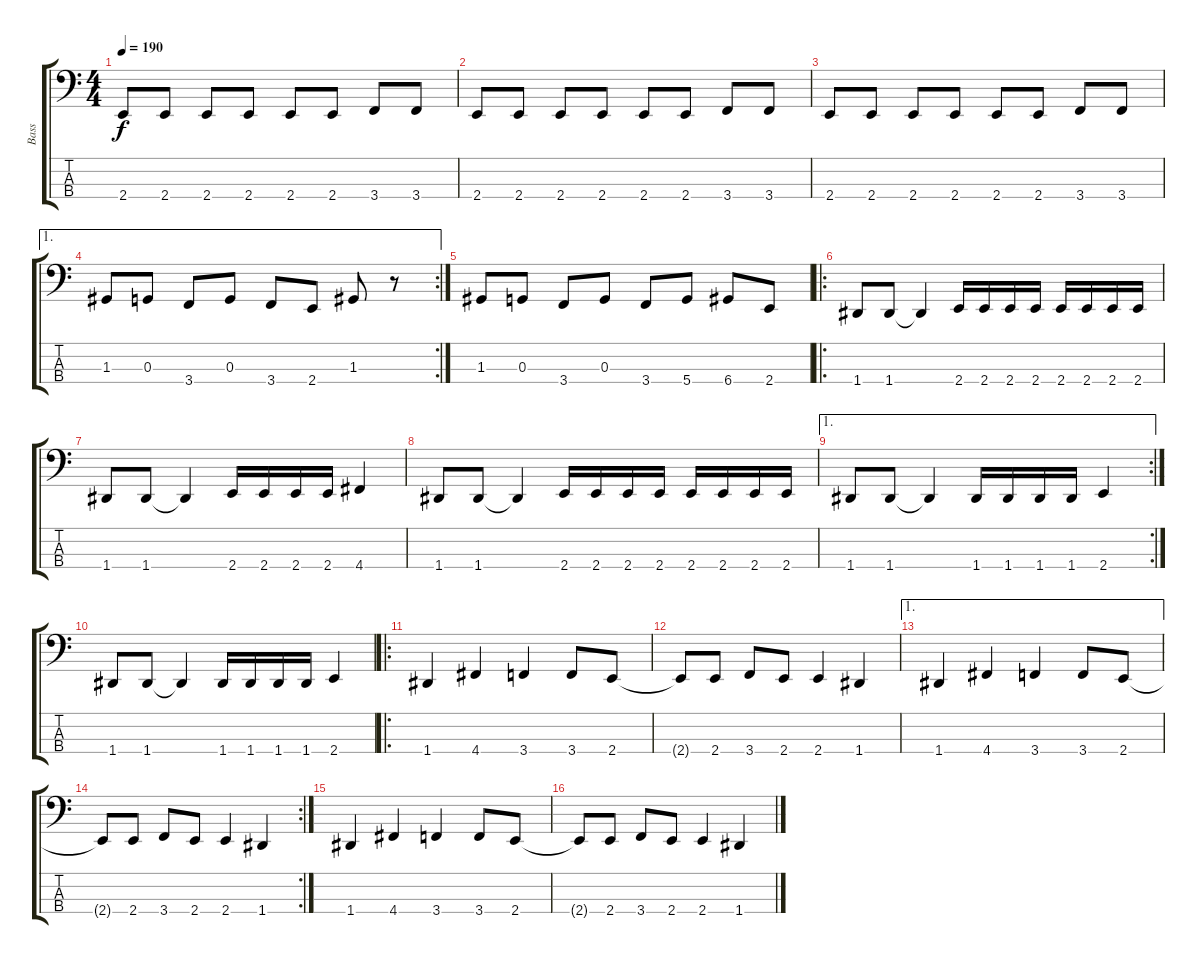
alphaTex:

\track ("Bass" "Bass") {instrument electricbasspick}
\staff {score tabs}
\tuning (F2 C2 G1 D1) {hide}
\ts (4 4)
\tempo 190
\clef f4
\ks c
2.4.8{dy f} 2.4.8 2.4.8 2.4.8 2.4.8 2.4.8 3.4.8 3.4.8 |
2.4.8 2.4.8 2.4.8 2.4.8 2.4.8 2.4.8 3.4.8 3.4.8 |
2.4.8 2.4.8 2.4.8 2.4.8 2.4.8 2.4.8 3.4.8 3.4.8 |
\ae 1
\rc 2
1.3.8 0.3.8 3.4.8 0.3.8 3.4.8 2.4.8 1.3.8 r.8 |
1.3.8 0.3.8 3.4.8 0.3.8 3.4.8 5.4.8 6.4.8 2.4.8 |
\ro
1.4.8 1.4.8 1.4{t}.4 2.4.16 2.4.16 2.4.16 2.4.16 2.4.16 2.4.16 2.4.16 2.4.16 |
1.4.8 1.4.8 1.4{t}.4 2.4.16 2.4.16 2.4.16 2.4.16 4.4.4 |
1.4.8 1.4.8 1.4{t}.4 2.4.16 2.4.16 2.4.16 2.4.16 2.4.16 2.4.16 2.4.16 2.4.16 |
\ae 1
\rc 2
1.4.8 1.4.8 1.4{t}.4 1.4.16 1.4.16 1.4.16 1.4.16 2.4.4 |
1.4.8 1.4.8 1.4{t}.4 1.4.16 1.4.16 1.4.16 1.4.16 2.4.4 |
\ro
1.4.4 4.4.4 3.4.4 3.4.8 2.4.8 |
2.4{t}.8 2.4.8 3.4.8 2.4.8 2.4.4 1.4.4 |
\ae 1
1.4.4 4.4.4 3.4.4 3.4.8 2.4.8 |
\rc 2
2.4{t}.8 2.4.8 3.4.8 2.4.8 2.4.4 1.4.4 |
1.4.4 4.4.4 3.4.4 3.4.8 2.4.8 |
2.4{t}.8 2.4.8 3.4.8 2.4.8 2.4.4 1.4.4
